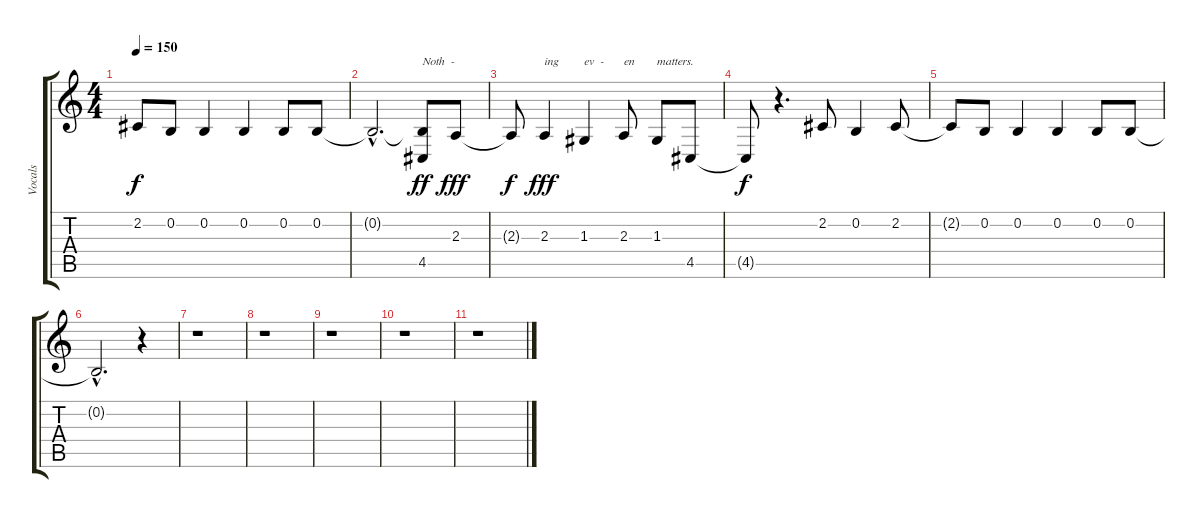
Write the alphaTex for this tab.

\track ("Vocals" "Vocals") {instrument synthbrass2}
\staff {score tabs}
\tuning (E4 B3 G3 D3 A2 E2) {hide}
\ts (4 4)
\tempo 150
\clef g2
\ks c
2.2{t}.8{dy f} 0.2.8 0.2.4 0.2.4 0.2.8 0.2.8 |
0.2{hac t}.2{d} (0.2{t} 4.5).8{txt "Noth  -" dy ff} 2.3.8{dy fff} |
2.3{t}.8{dy f} 2.3.4{txt "ing" dy fff} 1.3.4{txt "ev  -"} 2.3.8{txt "en"} 1.3.8{txt "matters."} 4.5.8 |
4.5{t}.8{dy f} r.4{d} 2.2.8 0.2.4 2.2.8 |
2.2{t}.8 0.2.8 0.2.4 0.2.4 0.2.8 0.2.8 |
0.2{hac t}.2{d} r.4 |
r.1 |
r.1 |
r.1 |
r.1 |
r.1
